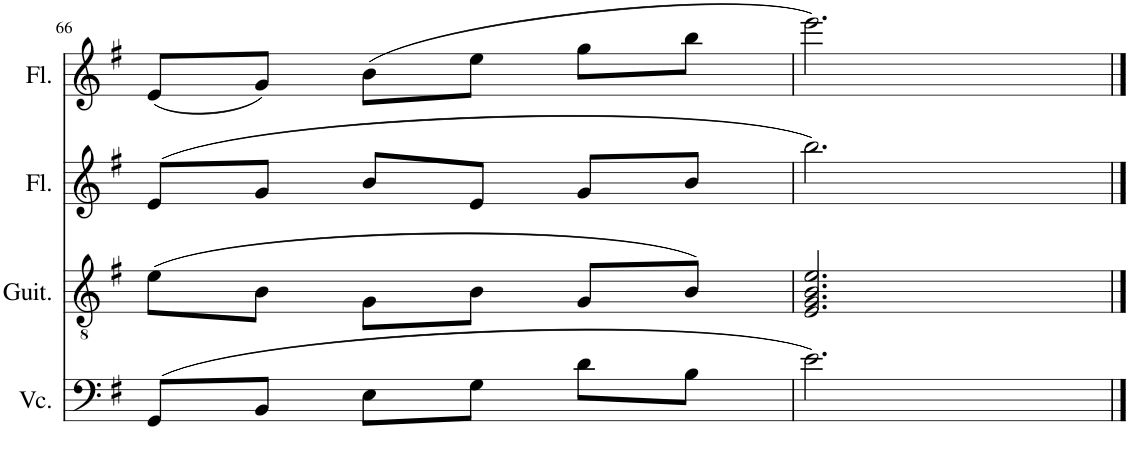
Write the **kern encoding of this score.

**kern	**kern	**kern	**kern
*part4	*part3	*part2	*part1
*staff4	*staff3	*staff2	*staff1
*I"Violoncello	*I"Classical Guitar	*I"Flute	*I"Flute
*I'Vc.	*I'Guit.	*I'Fl.	*I'Fl.
!!LO:PB:g=z
*clefF4	*clefGv2	*clefG2	*clefG2
*k[f#]	*k[f#]	*k[f#]	*k[f#]
*M3/4	*M3/4	*M3/4	*M3/4
=66	=66	=66	=66
(8GG/L	(8e\L	(8e/L	(8e/L
8BB/J	8B\J	8g/J	8g/J)
8E\L	8G\L	8b/L	(8b\L
8G\J	8B\J	8e/J	8ee\J
8d\L	8G/L	8g/L	8gg\L
8B\J	8B/J)	8b/J	8bb\J
=67	=67	=67	=67
2.e\)	2.E/ 2.G/ 2.B/ 2.e/	2.bb\)	2.eee\)
==	==	==	==
*-	*-	*-	*-
